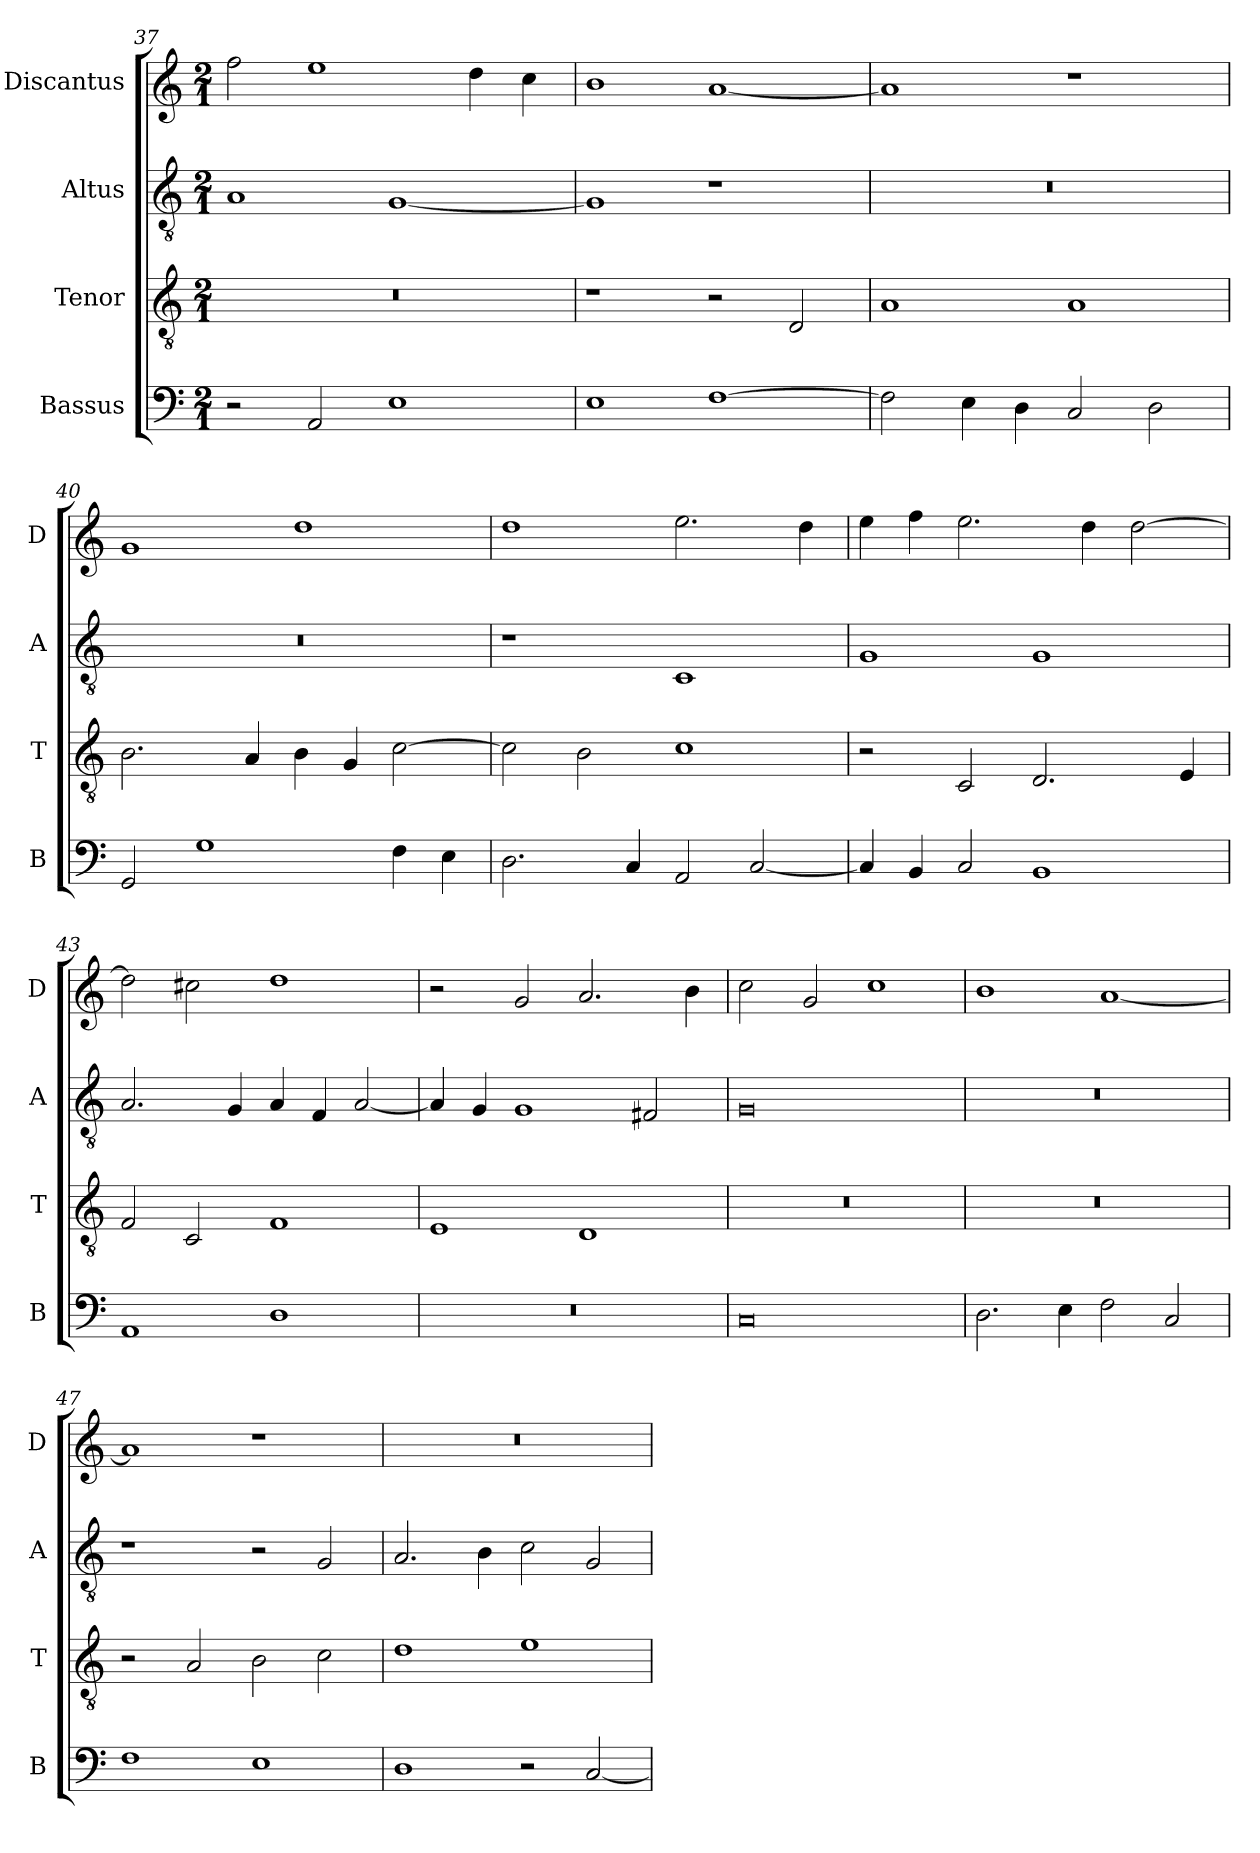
**kern	**kern	**kern	**kern
*part4	*part3	*part2	*part1
*staff4	*staff3	*staff2	*staff1
*I"Bassus	*I"Tenor	*I"Altus	*I"Discantus
*I'B	*I'T	*I'A	*I'D
*clefF4	*clefGv2	*clefGv2	*clefG2
*k[]	*k[]	*k[]	*k[]
*M2/1	*M2/1	*M2/1	*M2/1
=37	=37	=37	=37
2r	0r	1A	2ff\
2AA/	.	.	1ee
1E	.	[1G	.
.	.	.	4dd\
.	.	.	4cc\
=38	=38	=38	=38
1E	1r	1G]	1b
[1F	2r	1r	[1a
.	2D/	.	.
=39	=39	=39	=39
2F\]	1A	0r	1a]
4E\	.	.	.
4D\	.	.	.
2C/	1A	.	1r
2D\	.	.	.
=40	=40	=40	=40
2GG/	2.B\	0r	1g
1G	.	.	.
.	4A/	.	.
.	4B\	.	1dd
.	4G/	.	.
4F\	[2c\	.	.
4E\	.	.	.
=41	=41	=41	=41
2.D\	2c\]	1r	1dd
.	2B\	.	.
4C/	.	.	.
2AA/	1c	1C	2.ee\
[2C/	.	.	.
.	.	.	4dd\
=42	=42	=42	=42
4C/]	2r	1G	4ee\
4BB/	.	.	4ff\
2C/	2C/	.	2.ee\
1BB	2.D/	1G	.
.	.	.	4dd\
.	.	.	[2dd\
.	4E/	.	.
=43	=43	=43	=43
1AA	2F/	2.A/	2dd\]
.	2C/	.	2cc#X\
.	.	4G/	.
1D	1F	4A/	1dd
.	.	4F/	.
.	.	[2A/	.
=44	=44	=44	=44
0r	1E	4A/]	2r
.	.	4G/	.
.	.	1G	2g/
.	1D	.	2.a/
.	.	2F#X/	.
.	.	.	4b\
=45	=45	=45	=45
0C	0r	0G	2cc\
.	.	.	2g/
.	.	.	1cc
=46	=46	=46	=46
2.D\	0r	0r	1b
4E\	.	.	.
2F\	.	.	[1a
2C/	.	.	.
=47	=47	=47	=47
1F	2r	1r	1a]
.	2A/	.	.
1E	2B\	2r	1r
.	2c\	2G/	.
=48	=48	=48	=48
1D	1d	2.A/	0r
.	.	4B\	.
2r	1e	2c\	.
[2C/	.	2G/	.
=	=	=	=
*-	*-	*-	*-
